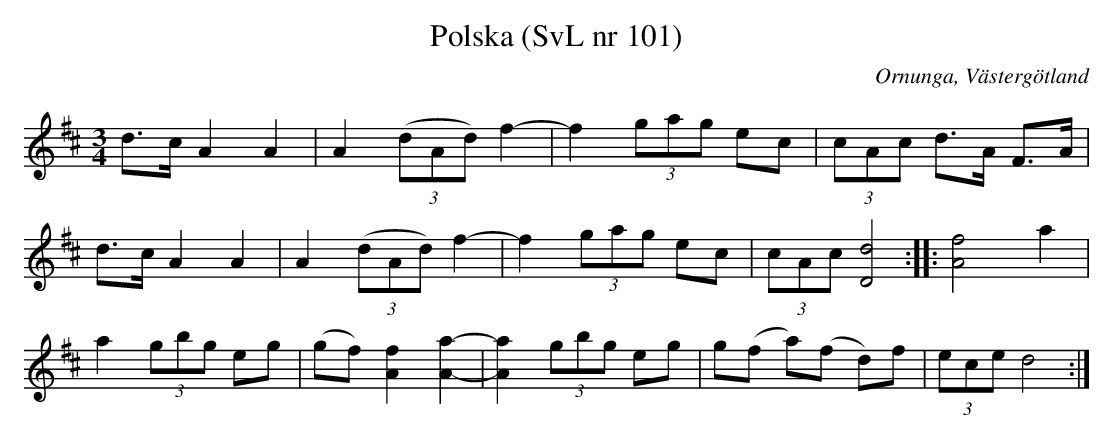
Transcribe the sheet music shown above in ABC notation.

X:1
T:Polska (SvL nr 101)
M:3/4
L:1/8
O:Ornunga, Västergötland
K:D
d>c A2A2 | A2 ((3dAd) f2- | f2 (3gag ec | (3cAc d>A F>A |
d>c A2A2 | A2 ((3dAd) f2- | f2 (3gag ec | (3cAc [d4D4] :: [f4A4] a2 |
a2 (3gbg eg | (gf) [f2A2][a2-A2-] | [a2A2] (3gbg eg | g(f a)(f d)f | (3ece d4 :|
